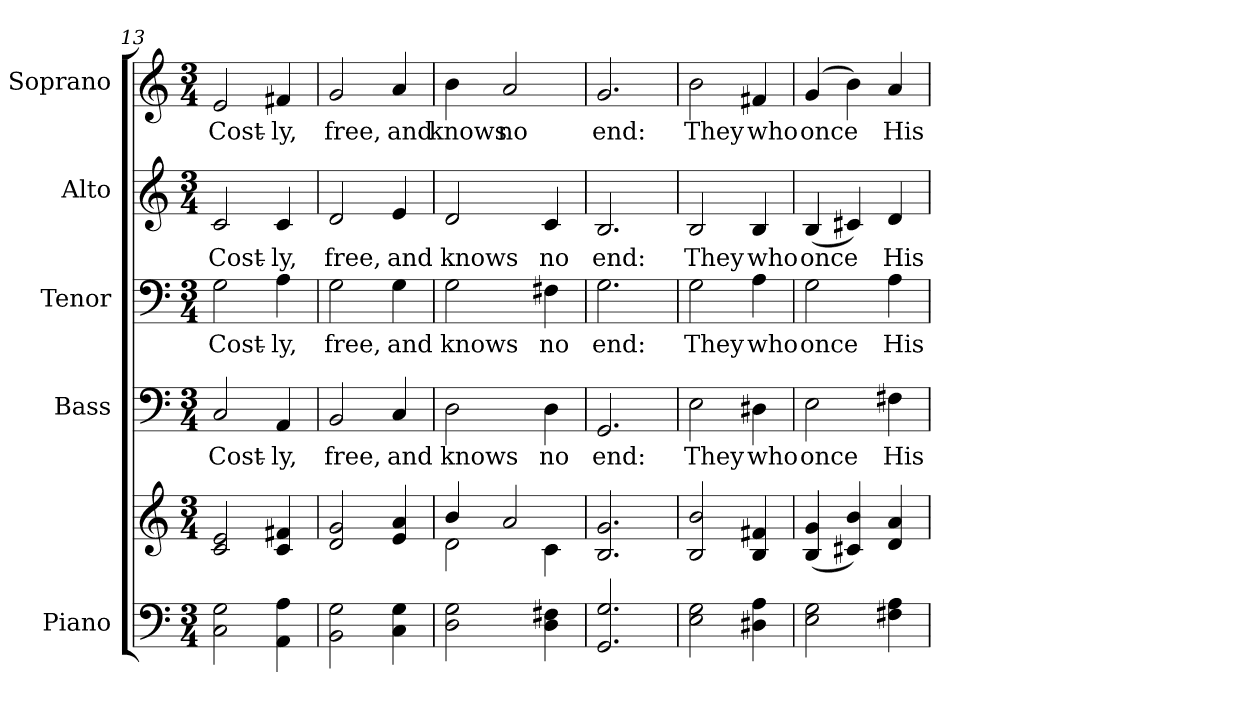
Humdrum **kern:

**kern	**kern	**kern	**text	**kern	**text	**kern	**text	**kern	**text
*part5	*part5	*part4	*part4	*part3	*part3	*part2	*part2	*part1	*part1
*staff6	*staff5	*staff4	*staff4	*staff3	*staff3	*staff2	*staff2	*staff1	*staff1
*I"Piano	*	*I"Bass	*	*I"Tenor	*	*I"Alto	*	*I"Soprano	*
*I'Pno.	*	*I'B.	*	*I'T.	*	*I'A.	*	*I'S.	*
!!LO:PB:g=z
*clefF4	*clefG2	*clefF4	*	*clefF4	*	*clefG2	*	*clefG2	*
*k[]	*k[]	*k[]	*	*k[]	*	*k[]	*	*k[]	*
*C:	*C:	*C:	*	*C:	*	*C:	*	*C:	*
*M3/4	*M3/4	*M3/4	*	*M3/4	*	*M3/4	*	*M3/4	*
=13	=13	=13	=13	=13	=13	=13	=13	=13	=13
!	!	!	!LO:LY:b:color=#000000	!	!	!	!	!	!
!	!	!	!	!	!LO:LY:b:color=#000000	!	!	!	!
!	!	!	!	!	!	!	!LO:LY:b:color=#000000	!	!
!	!	!	!	!	!	!	!	!	!LO:LY:b:color=#000000
2Ci\ 2Gi	2ci/ 2ei	2Ci/	Cost-	2Gi\	Cost-	2ci/	Cost-	2ei/	Cost-
!	!	!	!LO:LY:b:color=#000000	!	!	!	!	!	!
!	!	!	!	!	!LO:LY:b:color=#000000	!	!	!	!
!	!	!	!	!	!	!	!LO:LY:b:color=#000000	!	!
!	!	!	!	!	!	!	!	!	!LO:LY:b:color=#000000
4AAi\ 4Ai	4ci/ 4f#Xi	4AAi/	-ly,	4Ai\	-ly,	4ci/	-ly,	4f#Xi/	-ly,
=14	=14	=14	=14	=14	=14	=14	=14	=14	=14
!	!	!	!LO:LY:b:color=#000000	!	!	!	!	!	!
!	!	!	!	!	!LO:LY:b:color=#000000	!	!	!	!
!	!	!	!	!	!	!	!LO:LY:b:color=#000000	!	!
!	!	!	!	!	!	!	!	!	!LO:LY:b:color=#000000
2BBi\ 2Gi	2di/ 2gi	2BBi/	free,	2Gi\	free,	2di/	free,	2gi/	free,
!	!	!	!LO:LY:b:color=#000000	!	!	!	!	!	!
!	!	!	!	!	!LO:LY:b:color=#000000	!	!	!	!
!	!	!	!	!	!	!	!LO:LY:b:color=#000000	!	!
!	!	!	!	!	!	!	!	!	!LO:LY:b:color=#000000
4Ci\ 4Gi	4ei/ 4ai	4Ci/	and	4Gi\	and	4ei/	and	4ai/	and
=15	=15	=15	=15	=15	=15	=15	=15	=15	=15
*	*^	*	*	*	*	*	*	*	*
!	!	!	!	!LO:LY:b:color=#000000	!	!	!	!	!	!
!	!	!	!	!	!	!LO:LY:b:color=#000000	!	!	!	!
!	!	!	!	!	!	!	!	!LO:LY:b:color=#000000	!	!
!	!	!	!	!	!	!	!	!	!	!LO:LY:b:color=#000000
2Di\ 2Gi	4bi/	2di\	2Di\	knows	2Gi\	knows	2di/	knows	4bi\	knows
!	!	!	!	!	!	!	!	!	!	!LO:LY:b:color=#000000
.	2ai/	.	.	.	.	.	.	.	2ai/	no
!	!	!	!	!LO:LY:b:color=#000000	!	!	!	!	!	!
!	!	!	!	!	!	!LO:LY:b:color=#000000	!	!	!	!
!	!	!	!	!	!	!	!	!LO:LY:b:color=#000000	!	!
4Di\ 4F#Xi	.	4ci\	4Di\	no	4F#Xi\	no	4ci/	no	.	.
*	*v	*v	*	*	*	*	*	*	*	*
!!LO:PB:g=z
=16	=16	=16	=16	=16	=16	=16	=16	=16	=16
*	*^	*	*	*	*	*	*	*	*
!	!	!	!	!LO:LY:b:color=#000000	!	!	!	!	!	!
*	*v	*v	*	*	*	*	*	*	*	*
*	*^	*	*	*	*	*	*	*	*
!	!	!	!	!	!	!LO:LY:b:color=#000000	!	!	!	!
*	*v	*v	*	*	*	*	*	*	*	*
*	*^	*	*	*	*	*	*	*	*
!	!	!	!	!	!	!	!	!LO:LY:b:color=#000000	!	!
*	*v	*v	*	*	*	*	*	*	*	*
*	*^	*	*	*	*	*	*	*	*
!	!	!	!	!	!	!	!	!	!	!LO:LY:b:color=#000000
*	*v	*v	*	*	*	*	*	*	*	*
2.GGi/ 2.Gi	2.Bi/ 2.gi	2.GGi/	end:	2.Gi\	end:	2.Bi/	end:	2.gi/	end:
=17	=17	=17	=17	=17	=17	=17	=17	=17	=17
!	!	!	!LO:LY:b:color=#000000	!	!	!	!	!	!
!	!	!	!	!	!LO:LY:b:color=#000000	!	!	!	!
!	!	!	!	!	!	!	!LO:LY:b:color=#000000	!	!
!	!	!	!	!	!	!	!	!	!LO:LY:b:color=#000000
2Ei\ 2Gi	2Bi/ 2bi	2Ei\	They	2Gi\	They	2Bi/	They	2bi\	They
!	!	!	!LO:LY:b:color=#000000	!	!	!	!	!	!
!	!	!	!	!	!LO:LY:b:color=#000000	!	!	!	!
!	!	!	!	!	!	!	!LO:LY:b:color=#000000	!	!
!	!	!	!	!	!	!	!	!	!LO:LY:b:color=#000000
4D#Xi\ 4Ai	4Bi/ 4f#Xi	4D#Xi\	who	4Ai\	who	4Bi/	who	4f#Xi/	who
=18	=18	=18	=18	=18	=18	=18	=18	=18	=18
!	!	!	!LO:LY:b:color=#000000	!	!	!	!	!	!
!	!	!	!	!	!LO:LY:b:color=#000000	!	!	!	!
!	!	!	!	!	!	!	!LO:LY:b:color=#000000	!	!
!	!	!	!	!	!	!	!	!	!LO:LY:b:color=#000000
2Ei\ 2Gi	(4Bi/ 4gi	2Ei\	once	2Gi\	once	(4Bi/	once	(4gi/	once
.	(4c#Xi/ 4bi)	.	.	.	.	4c#Xi/)	.	4bi\)	.
!	!	!	!LO:LY:b:color=#000000	!	!	!	!	!	!
!	!	!	!	!	!LO:LY:b:color=#000000	!	!	!	!
!	!	!	!	!	!	!	!LO:LY:b:color=#000000	!	!
!	!	!	!	!	!	!	!	!	!LO:LY:b:color=#000000
4F#Xi\ 4Ai	4di/ 4ai	4F#Xi\	His	4Ai\	His	4di/	His	4ai/	His
=	=	=	=	=	=	=	=	=	=
*-	*-	*-	*-	*-	*-	*-	*-	*-	*-
